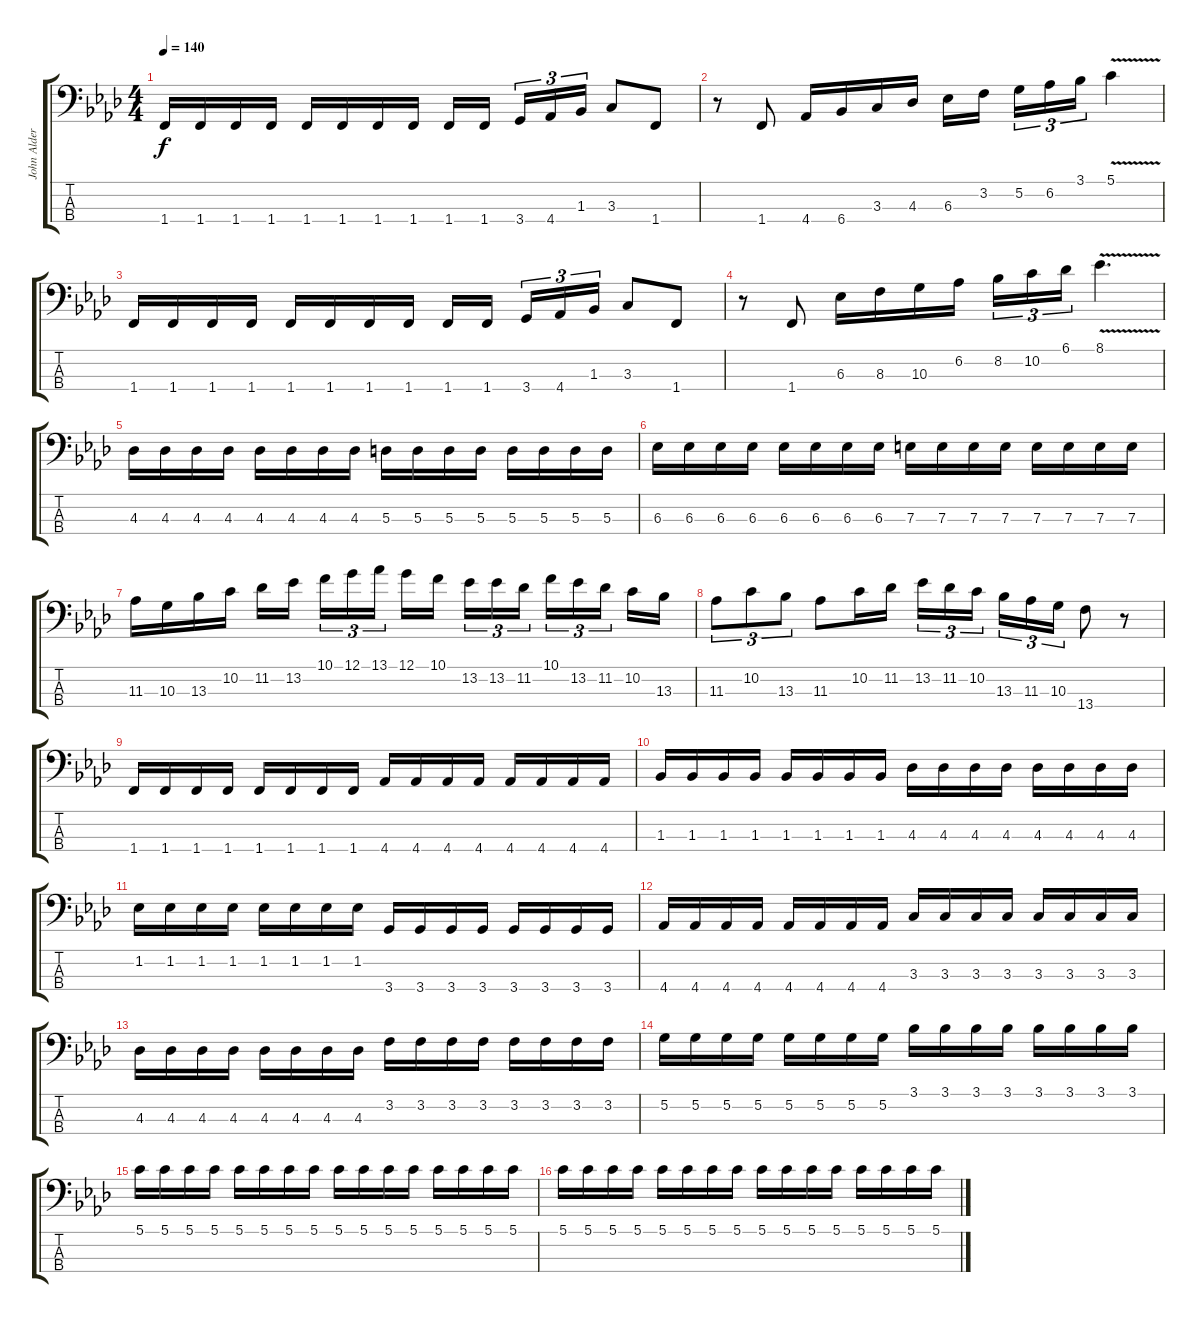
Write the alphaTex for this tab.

\track ("John Alderete" "John Alder") {instrument electricbassfinger}
\staff {score tabs}
\tuning (G2 D2 A1 E1) {hide}
\ts (4 4)
\tempo 140
\clef f4
\ks fminor
1.4.16{dy f} 1.4.16 1.4.16 1.4.16 1.4.16 1.4.16 1.4.16 1.4.16 1.4.16 1.4.16{beam splitsecondary} 3.4.16{tu (3 2)} 4.4.16{tu (3 2)} 1.3.16{tu (3 2)} 3.3.8 1.4.8 |
r.8 1.4.8 4.4.16 6.4.16 3.3.16 4.3.16 6.3.16 3.2.16{beam splitsecondary} 5.2.16{tu (3 2)} 6.2.16{tu (3 2)} 3.1.16{tu (3 2)} 5.1{v}.4 |
1.4.16 1.4.16 1.4.16 1.4.16 1.4.16 1.4.16 1.4.16 1.4.16 1.4.16 1.4.16{beam splitsecondary} 3.4.16{tu (3 2)} 4.4.16{tu (3 2)} 1.3.16{tu (3 2)} 3.3.8 1.4.8 |
r.8 1.4.8 6.3.16 8.3.16 10.3.16 6.2.16 8.2.16{tu (3 2)} 10.2.16{tu (3 2)} 6.1.16{tu (3 2)} 8.1{v}.4{d} |
4.3.16 4.3.16 4.3.16 4.3.16 4.3.16 4.3.16 4.3.16 4.3.16 5.3.16 5.3.16 5.3.16 5.3.16 5.3.16 5.3.16 5.3.16 5.3.16 |
6.3.16 6.3.16 6.3.16 6.3.16 6.3.16 6.3.16 6.3.16 6.3.16 7.3.16 7.3.16 7.3.16 7.3.16 7.3.16 7.3.16 7.3.16 7.3.16 |
11.3.16 10.3.16 13.3.16 10.2.16 11.2.16 13.2.16{beam splitsecondary} 10.1.16{tu (3 2)} 12.1.16{tu (3 2)} 13.1.16{tu (3 2)} 12.1.16 10.1.16{beam splitsecondary} 13.2.16{tu (3 2)} 13.2.16{tu (3 2)} 11.2.16{tu (3 2)} 10.1.16{tu (3 2)} 13.2.16{tu (3 2)} 11.2.16{tu (3 2) beam splitsecondary} 10.2.16 13.3.16 |
11.3.8{tu (3 2)} 10.2.8{tu (3 2)} 13.3.8{tu (3 2)} 11.3.8 10.2.16 11.2.16 13.2.16{tu (3 2)} 11.2.16{tu (3 2)} 10.2.16{tu (3 2) beam splitsecondary} 13.3.16{tu (3 2)} 11.3.16{tu (3 2)} 10.3.16{tu (3 2)} 13.4.8 r.8 |
1.4.16 1.4.16 1.4.16 1.4.16 1.4.16 1.4.16 1.4.16 1.4.16 4.4.16 4.4.16 4.4.16 4.4.16 4.4.16 4.4.16 4.4.16 4.4.16 |
1.3.16 1.3.16 1.3.16 1.3.16 1.3.16 1.3.16 1.3.16 1.3.16 4.3.16 4.3.16 4.3.16 4.3.16 4.3.16 4.3.16 4.3.16 4.3.16 |
1.2.16 1.2.16 1.2.16 1.2.16 1.2.16 1.2.16 1.2.16 1.2.16 3.4.16 3.4.16 3.4.16 3.4.16 3.4.16 3.4.16 3.4.16 3.4.16 |
4.4.16 4.4.16 4.4.16 4.4.16 4.4.16 4.4.16 4.4.16 4.4.16 3.3.16 3.3.16 3.3.16 3.3.16 3.3.16 3.3.16 3.3.16 3.3.16 |
4.3.16 4.3.16 4.3.16 4.3.16 4.3.16 4.3.16 4.3.16 4.3.16 3.2.16 3.2.16 3.2.16 3.2.16 3.2.16 3.2.16 3.2.16 3.2.16 |
5.2.16 5.2.16 5.2.16 5.2.16 5.2.16 5.2.16 5.2.16 5.2.16 3.1.16 3.1.16 3.1.16 3.1.16 3.1.16 3.1.16 3.1.16 3.1.16 |
5.1.16 5.1.16 5.1.16 5.1.16 5.1.16 5.1.16 5.1.16 5.1.16 5.1.16 5.1.16 5.1.16 5.1.16 5.1.16 5.1.16 5.1.16 5.1.16 |
5.1.16 5.1.16 5.1.16 5.1.16 5.1.16 5.1.16 5.1.16 5.1.16 5.1.16 5.1.16 5.1.16 5.1.16 5.1.16 5.1.16 5.1.16 5.1.16
